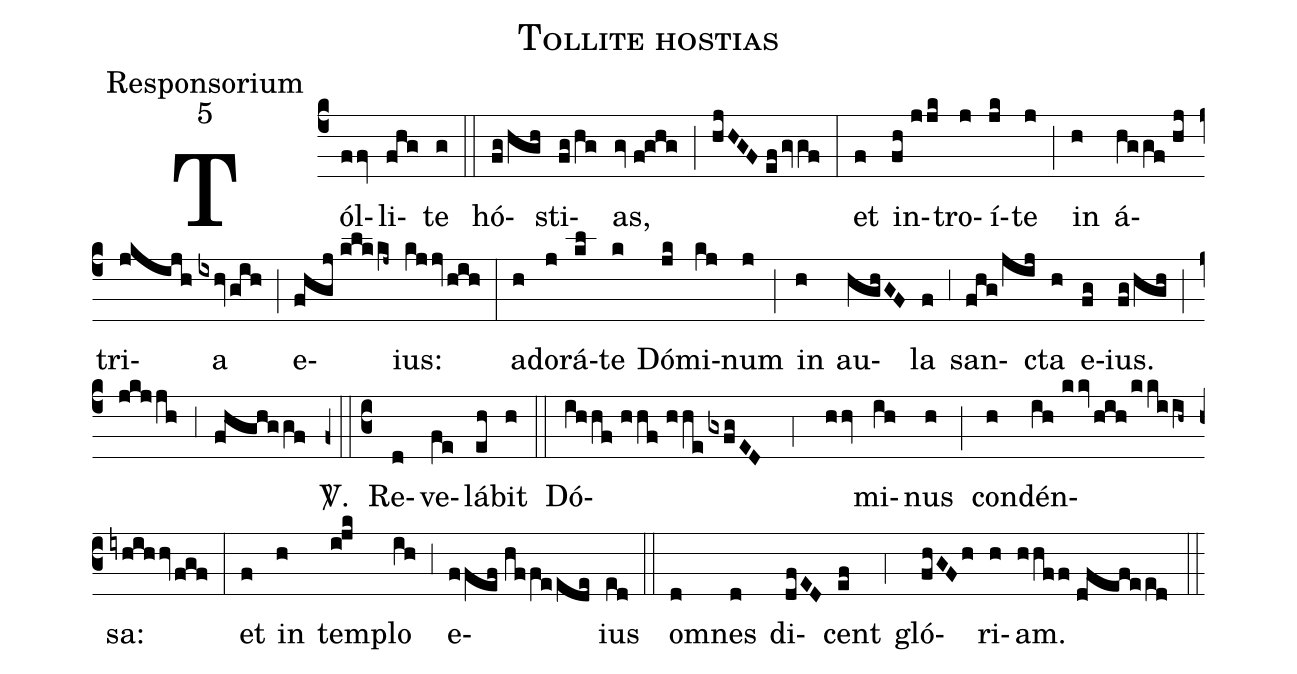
name:Tollite hostias;
office-part:Responsorium;
mode:5;
%%
(c4) Tól(ffv)li(fhg)te(g) (::)
hó(fg/hgh)sti(fg/hg)as,(gv//f!ghg) (;) (hjHGF//ef/gvgf) (:)
et(f) in(fh//jjk)tro(j)í(jk)te(j) (;) in(h) á(hggf//hj)tri(jkijh)a(ixhv/gih) (;) e(fhgj//klkkj~)ius:(kjjv/hih) (:)
a(h)do(j)rá(kl)te(k) Dó(jk)mi(kj)num(j) (;) in(h) au(hghGF)la(f) (,3) san(fhg/jij)cta(h) e(fg)ius.(fg/hgh) (;) (jkjjh) (,3) (fhghggf)
<sp>V/</sp>.(z0::c3) Re(d)ve(fe)lá(eh)bit(h) (::)
Dó(ihhf//hhf//hhe/gxfgED,4hhv)mi(ih)nus(h) (;) con(h)dén(ih//kkv/hih/kkiih~)sa:(iyhihhv/fgf) (:)
et(f) in(h) tem(i!jk)plo(ih) (,3) e(ffef//hffeede)ius(ed) (::)
o(d)mnes(d) di(dfED)cent(ef) (,4) gló(fhGFh)ri(h)am.(hhff//dfefeed) (::)
